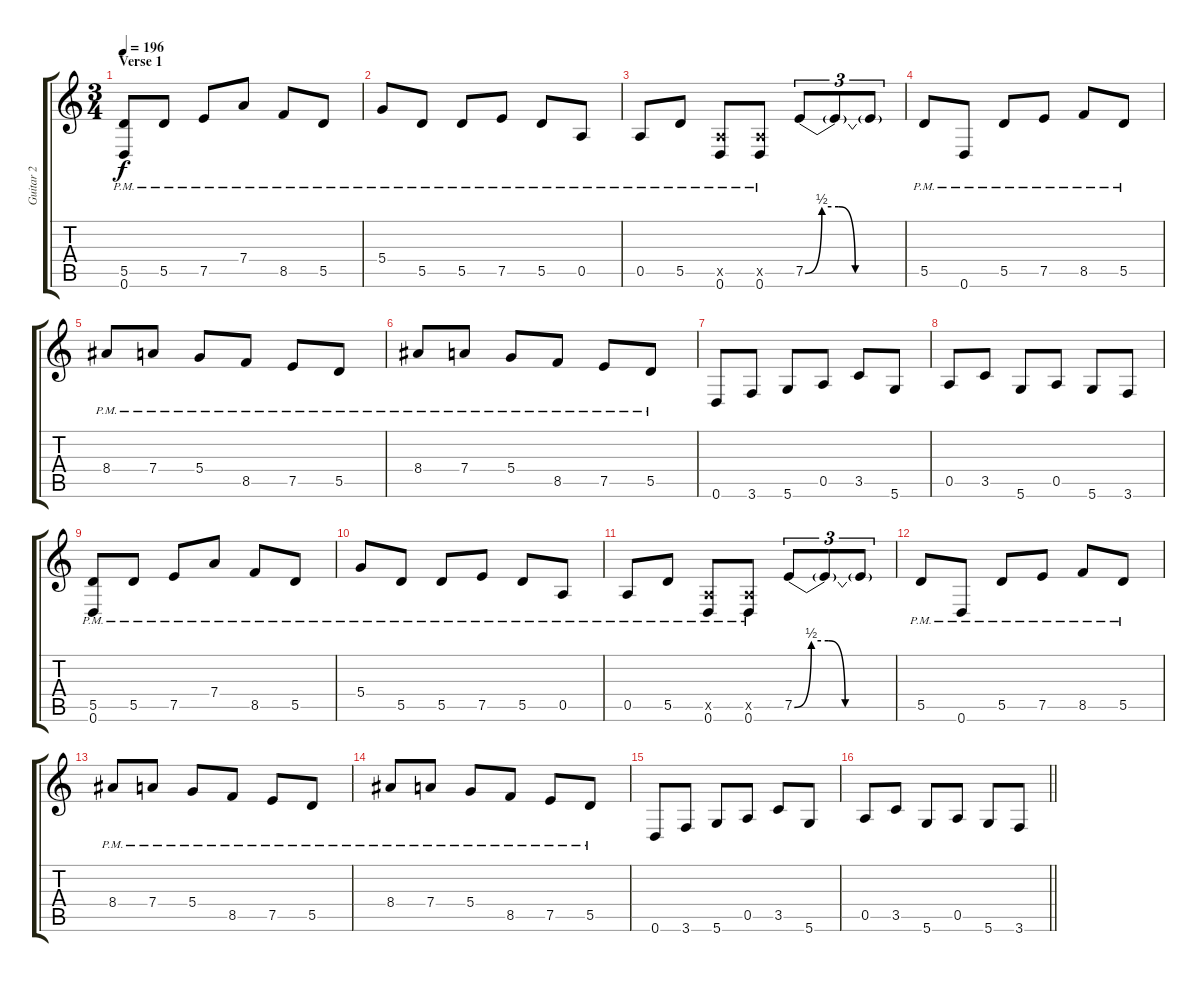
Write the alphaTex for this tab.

\track ("Guitar 2" "Guitar 2") {instrument distortionguitar}
\staff {score tabs}
\tuning (E4 B3 G3 D3 A2 D2) {hide}
\ts (3 4)
\section ("" "Verse 1")
\tempo 196
\clef g2
\ks c
(5.5{pm} 0.6{pm}).8{dy f} 5.5{pm}.8 7.5{pm}.8 7.4{pm}.8 8.5{pm}.8 5.5{pm}.8 |
5.4{pm}.8 5.5{pm}.8 5.5{pm}.8 7.5{pm}.8 5.5{pm}.8 0.5{pm}.8 |
0.5{pm}.8 5.5{pm}.8 (0.5{x} 0.6{pm}).8 (0.5{x} 0.6{pm}).8 7.5{be (custom 0 0 10 2 20 2 30 0 60 0)}.8{tu (3 2)} 7.5{t}.8{tu (3 2)} 7.5{t}.8{tu (3 2)} |
5.5{pm}.8 0.6{pm}.8 5.5{pm}.8 7.5{pm}.8 8.5{pm}.8 5.5{pm}.8 |
8.4{pm}.8 7.4{pm}.8 5.4{pm}.8 8.5{pm}.8 7.5{pm}.8 5.5{pm}.8 |
8.4{pm}.8 7.4{pm}.8 5.4{pm}.8 8.5{pm}.8 7.5{pm}.8 5.5{pm}.8 |
0.6.8 3.6.8 5.6.8 0.5.8 3.5.8 5.6.8 |
0.5.8 3.5.8 5.6.8 0.5.8 5.6.8 3.6.8 |
(5.5{pm} 0.6{pm}).8 5.5{pm}.8 7.5{pm}.8 7.4{pm}.8 8.5{pm}.8 5.5{pm}.8 |
5.4{pm}.8 5.5{pm}.8 5.5{pm}.8 7.5{pm}.8 5.5{pm}.8 0.5{pm}.8 |
0.5{pm}.8 5.5{pm}.8 (0.5{x} 0.6{pm}).8 (0.5{x} 0.6{pm}).8 7.5{be (custom 0 0 10 2 20 2 30 0 60 0)}.8{tu (3 2)} 7.5{t}.8{tu (3 2)} 7.5{t}.8{tu (3 2)} |
5.5{pm}.8 0.6{pm}.8 5.5{pm}.8 7.5{pm}.8 8.5{pm}.8 5.5{pm}.8 |
8.4{pm}.8 7.4{pm}.8 5.4{pm}.8 8.5{pm}.8 7.5{pm}.8 5.5{pm}.8 |
8.4{pm}.8 7.4{pm}.8 5.4{pm}.8 8.5{pm}.8 7.5{pm}.8 5.5{pm}.8 |
0.6.8 3.6.8 5.6.8 0.5.8 3.5.8 5.6.8 |
\barLineRight lightlight
0.5.8 3.5.8 5.6.8 0.5.8 5.6.8 3.6.8
